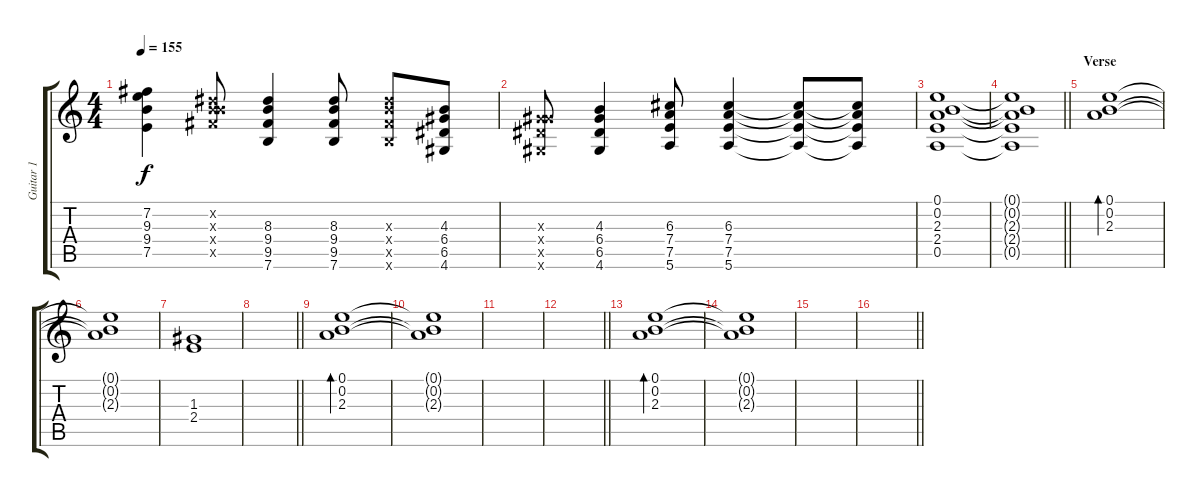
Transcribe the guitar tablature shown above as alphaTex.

\track ("Guitar 1" "Guitar 1") {instrument overdrivenguitar}
\staff {score tabs}
\tuning (E4 B3 G3 D3 A2 E2) {hide}
\ts (4 4)
\tempo 155
\clef g2
\ks c
(7.2 9.3 9.4 7.5).4{dy f} (0.2{x} 8.3{x} 9.4{x} 9.5{x}).8 (8.3 9.4 9.5 7.6).4 (8.3 9.4 9.5 7.6).8 (8.3{x} 9.4{x} 9.5{x} 7.6{x}).8 (4.3 6.4 6.5 4.6).8 |
(0.3{x} 6.4{x} 6.5{x} 4.6{x}).8 (4.3 6.4 6.5 4.6).4 (6.3 7.4 7.5 5.6).8 (6.3 7.4 7.5 5.6).4 (6.3{t} 7.4{t} 7.5{t} 5.6{t}).8 (6.3{t} 7.4{t} 7.5{t} 5.6{t}).8 |
(0.1 0.2 2.3 2.4 0.5).1 |
\barLineRight lightlight
(0.1{t} 0.2{t} 2.3{t} 2.4{t} 0.5{t}).1 |
\section ("" "Verse")
(0.1 0.2 2.3).1{bd 240} |
(0.1{t} 0.2{t} 2.3{t}).1 |
(1.3 2.4).1 |
\barLineRight lightlight
|
(0.1 0.2 2.3).1{bd 240} |
(0.1{t} 0.2{t} 2.3{t}).1 |
|
\barLineRight lightlight
|
(0.1 0.2 2.3).1{bd 240} |
(0.1{t} 0.2{t} 2.3{t}).1 |
|
\barLineRight lightlight
